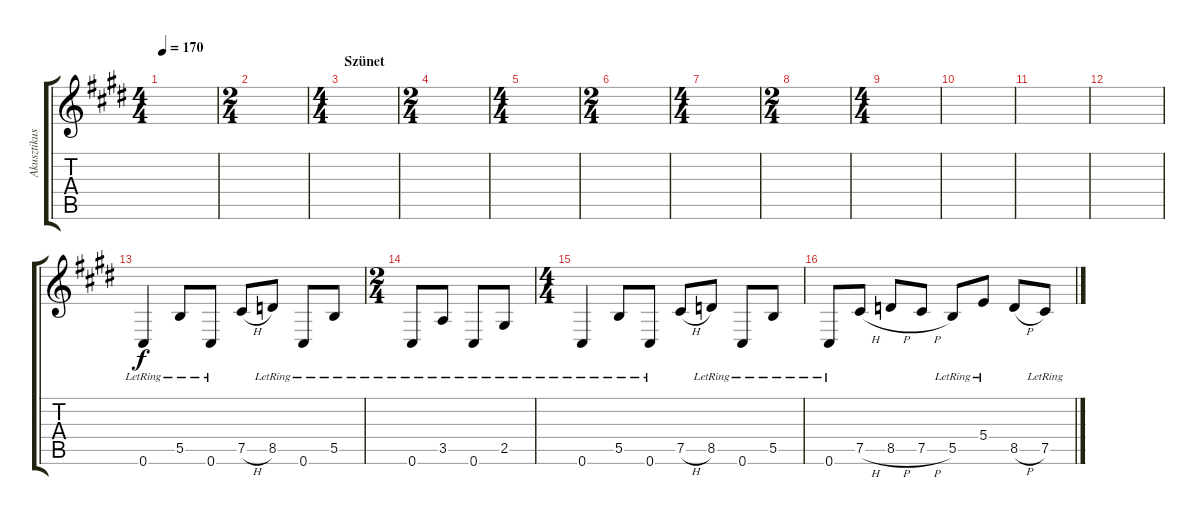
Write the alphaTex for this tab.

\track ("Akusztikus Gitár Iker" "Akusztikus") {instrument acousticguitarnylon}
\staff {score tabs}
\tuning (Db4 Ab3 E3 B2 Gb2 Db2) {hide}
\ts (4 4)
\tempo 170
\clef g2
\ks c#minor
|
\ts (2 4)
|
\ts (4 4)
\section ("" "Szünet")
|
\ts (2 4)
|
\ts (4 4)
|
\ts (2 4)
|
\ts (4 4)
|
\ts (2 4)
|
\ts (4 4)
|
|
|
|
0.6{lr}.4 5.5{lr}.8 0.6{lr}.8 7.5{h}.8 8.5{lr}.8 0.6{lr}.8 5.5{lr}.8 |
\ts (2 4)
0.6{lr}.8 3.5{lr}.8 0.6{lr}.8 2.5{lr}.8 |
\ts (4 4)
0.6{lr}.4 5.5{lr}.8 0.6{lr}.8 7.5{h}.8 8.5{lr}.8 0.6{lr}.8 5.5{lr}.8 |
0.6{lr}.8 7.5{h}.8 8.5{h}.8 7.5{h}.8 5.5{lr}.8 5.4{lr}.8 8.5{h}.8 7.5{lr}.8
